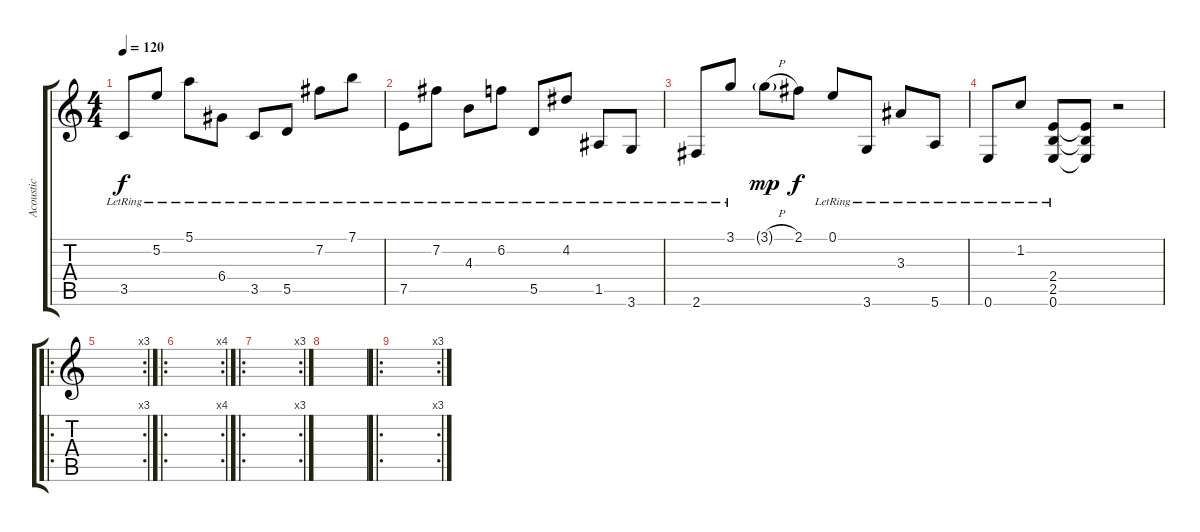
\track ("Acoustic" "Acoustic") {instrument acousticguitarsteel}
\staff {score tabs}
\tuning (E4 B3 G3 D3 A2 E2) {hide}
\ts (4 4)
\tempo 120
\clef g2
\ks c
3.5{lr}.8{dy f instrument acousticguitarsteel} 5.2{lr}.8 5.1{lr}.8 6.4{lr}.8 3.5{lr}.8 5.5{lr}.8 7.2{lr}.8 7.1{lr}.8 |
7.5{lr}.8 7.2{lr}.8 4.3{lr}.8 6.2{lr}.8 5.5{lr}.8 4.2{lr}.8 1.5{lr}.8 3.6{lr}.8 |
2.6{lr}.8 3.1{lr}.8 3.1{h g}.8{dy mp} 2.1.8{dy f} 0.1{lr}.8 3.6{lr}.8 3.3{lr}.8 5.6{lr}.8 |
0.6{lr}.8 1.2{lr}.8 (2.4{lr} 2.5{lr} 0.6{lr}).8 (2.4{t} 2.5{t} 0.6{t}).8 r.2 |
\ro
\rc 3
|
\ro
\rc 4
|
\ro
\rc 3
|
|
\ro
\rc 3
